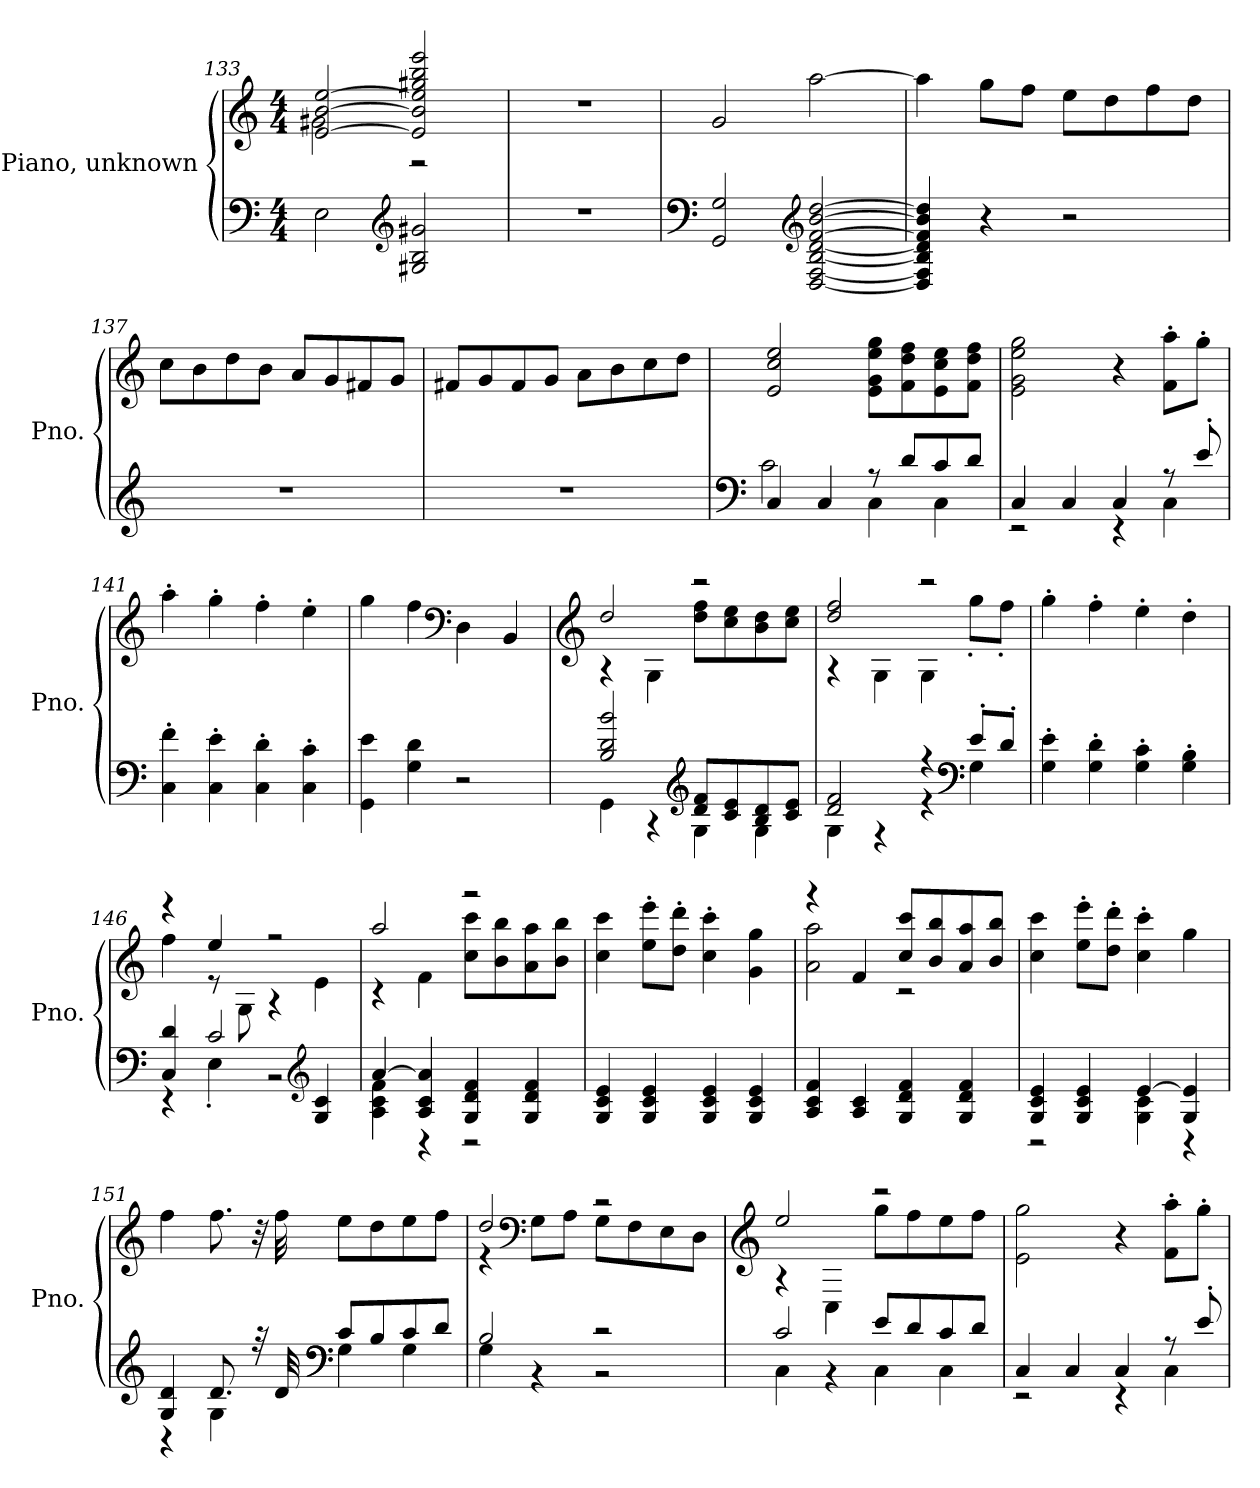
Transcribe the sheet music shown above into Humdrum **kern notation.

**kern	**kern
*part1	*part1
*staff2	*staff1
*I"Piano, unknown	*
*I'Pno.	*
!!LO:LB:g=z
*clefF4	*clefG2
*k[]	*k[]
*M4/4	*M4/4
=133	=133
*	*^
2E\	[2e/ [2b/ [2ee/	2g#X\
*clefG2	*	*
2G#X/ 2B/ 2g#X/	2e/] 2b/] 2ee/] 2gg#X/ 2bb/ 2eee/	2r
*	*v	*v
=134	=134
1r	1r
=135	=135
*clefF4	*
2GG/ 2G/	2g/
*clefG2	*
[2D/ [2F/ [2B/ [2d/ [2f/ [2b/ [2dd/	[2aa\
=136	=136
4D/] 4F/] 4B/] 4d/] 4f/] 4b/] 4dd/]	4aa\]
4r	8gg\L
.	8ff\J
2r	8ee\L
.	8dd\
.	8ff\
.	8dd\J
=137	=137
1r	8cc\L
.	8b\
.	8dd\
.	8b\J
.	8a/L
.	8g/
.	8f#X/
.	8g/J
=138	=138
1r	8f#X/L
.	8g/
.	8f#/
.	8g/J
.	8a\L
.	8b\
.	8cc\
.	8dd\J
!!LO:PB:g=z
=139	=139
*clefF4	*
*^	*
4C/	2c\	2e/ 2cc/ 2ee/
4C/	.	.
8r	4C\	8e\ 8g\ 8ee\ 8gg\L
8d/L	.	8f\ 8dd\ 8ff\
8c/	4C\	8e\ 8cc\ 8ee\
8d/J	.	8f\ 8dd\ 8ff\J
=140	=140	=140
4C/	2r	2e\ 2g\ 2ee\ 2gg\
4C/	.	.
4C/	4r	4r
8r	4C\	8f\' 8aa\'L
8e'/	.	8gg'\J
*v	*v	*
=141	=141
4C\' 4f\'	4aa'\
4C\' 4e\'	4gg'\
4C\' 4d\'	4ff'\
4C\' 4c\'	4ee'\
=142	=142
4GG\ 4e\	4gg\
4G\ 4d\	4ff\
*	*clefF4
2r	4D\
.	4BB/
=143	=143
*	*clefG2
*^	*^
2B/ 2d/ 2b/	4GG\	2dd/	4r
.	4r	.	4G\
*clefG2	*	*	*
8d/ 8f/L	4G\	2r	8dd\ 8ff\L
8c/ 8e/	.	.	8cc\ 8ee\
8B/ 8d/	4G\	.	8b\ 8dd\
8c/ 8e/J	.	.	8cc\ 8ee\J
!!LO:LB:g=z	!!
=144	=144	=144	=144
2d/ 2f/	4G\	2dd/ 2ff/	4r
.	4r	.	4G\
4r	4r	2r	4G\
*clefF4	*	*	*
8e'/L	4G\	.	8gg'\L
8d'/J	.	.	8ff'\J
*v	*v	*	*
*	*v	*v
=145	=145
4G\' 4e\'	4gg'\
4G\' 4d\'	4ff'\
4G\' 4c\'	4ee'\
4G\' 4B\'	4dd'\
=146	=146
*^	*^
4C/ 4d/	4r	4r	4ff\
2c/	4E'\	4ee/	8r
.	.	.	8G\
.	2r	2r	4r
*clefG2	*	*	*
4G/ 4c/	.	.	4e\
=147	=147	=147	=147
[4a/	4A\ 4c\ 4f\	2aa/	4r
4A/ 4c/ 4a/]	4r	.	4f\
4G/ 4d/ 4f/	2r	2r	8cc\ 8ccc\L
.	.	.	8b\ 8bb\
4G/ 4d/ 4f/	.	.	8a\ 8aa\
.	.	.	8b\ 8bb\J
*v	*v	*	*
*	*v	*v
=148	=148
4G/ 4c/ 4e/	4cc\ 4ccc\
4G/ 4c/ 4e/	8ee\' 8eee\'L
.	8dd\' 8ddd\'J
4G/ 4c/ 4e/	4cc\' 4ccc\'
4G/ 4c/ 4e/	4g\ 4gg\
!!LO:LB:g=z
=149	=149
*	*^
4A/ 4c/ 4f/	4r	2a\ 2aa\
4A/ 4c/	4f/	.
4G/ 4d/ 4f/	8cc/ 8ccc/L	2r
.	8b/ 8bb/	.
4G/ 4d/ 4f/	8a/ 8aa/	.
.	8b/ 8bb/J	.
*	*v	*v
=150	=150
*^	*
4G/ 4c/ 4e/	2r	4cc\ 4ccc\
4G/ 4c/ 4e/	.	8ee\' 8eee\'L
.	.	8dd\' 8ddd\'J
[4e/	4G\ 4c\	4cc\' 4ccc\'
4G/ 4e/]	4r	4gg\
=151	=151	=151
4G/ 4d/	4r	4ff\
8.d/	4G\	8.ff\
32r	.	32r
32d/	.	32ff\
*clefF4	*	*
8c/L	4G\	8ee\L
8B/	.	8dd\
8c/	4G\	8ee\
8d/J	.	8ff\J
=152	=152	=152
*	*	*^
2B/	4G\	2dd/	4r
*	*	*clefF4	*
.	4r	.	8G\L
.	.	.	8A\J
2r	2r	2r	8G\L
.	.	.	8F\
.	.	.	8E\
.	.	.	8D\J
!!LO:LB:g=z	!!
=153	=153	=153	=153
*	*	*clefG2	*
2c/	4C\	2ee/	4r
.	4r	.	4C\
8e/L	4C\	2r	8gg\L
8d/	.	.	8ff\
8c/	4C\	.	8ee\
8d/J	.	.	8ff\J
*	*	*v	*v
=154	=154	=154
4C/	2r	2e\ 2gg\
4C/	.	.
4C/	4r	4r
8r	4C\	8f\' 8aa\'L
8e'/	.	8gg'\J
*v	*v	*
=	=
*-	*-
